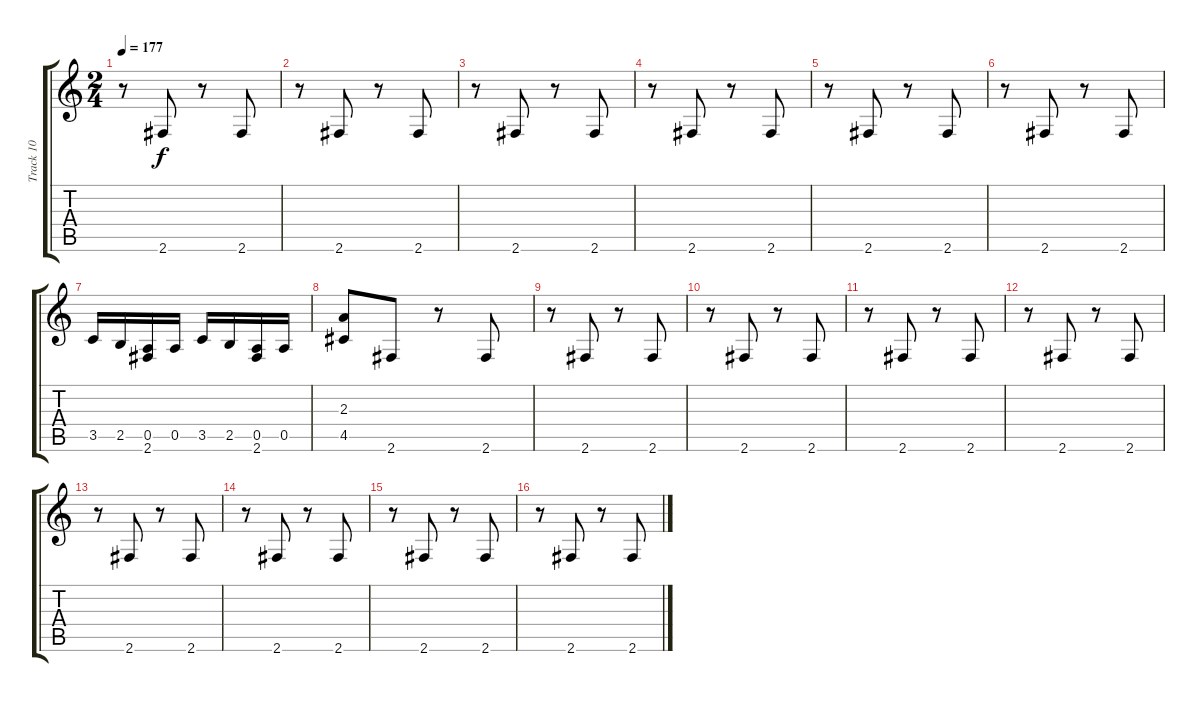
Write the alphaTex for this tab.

\track ("Track 10" "Track 10") {instrument acousticguitarnylon}
\staff {score tabs}
\tuning (E4 B3 G3 D3 A2 E2) {hide}
\ts (2 4)
\tempo 177
\clef g2
\ks c
r.8{dy f} 2.6.8 r.8 2.6.8 |
r.8 2.6.8 r.8 2.6.8 |
r.8 2.6.8 r.8 2.6.8 |
r.8 2.6.8 r.8 2.6.8 |
r.8 2.6.8 r.8 2.6.8 |
r.8 2.6.8 r.8 2.6.8 |
3.5.16 2.5.16 (0.5 2.6).16 0.5.16 3.5.16 2.5.16 (0.5 2.6).16 0.5.16 |
(2.3 4.5).8 2.6.8 r.8 2.6.8 |
r.8 2.6.8 r.8 2.6.8 |
r.8 2.6.8 r.8 2.6.8 |
r.8 2.6.8 r.8 2.6.8 |
r.8 2.6.8 r.8 2.6.8 |
r.8 2.6.8 r.8 2.6.8 |
r.8 2.6.8 r.8 2.6.8 |
r.8 2.6.8 r.8 2.6.8 |
r.8 2.6.8 r.8 2.6.8
